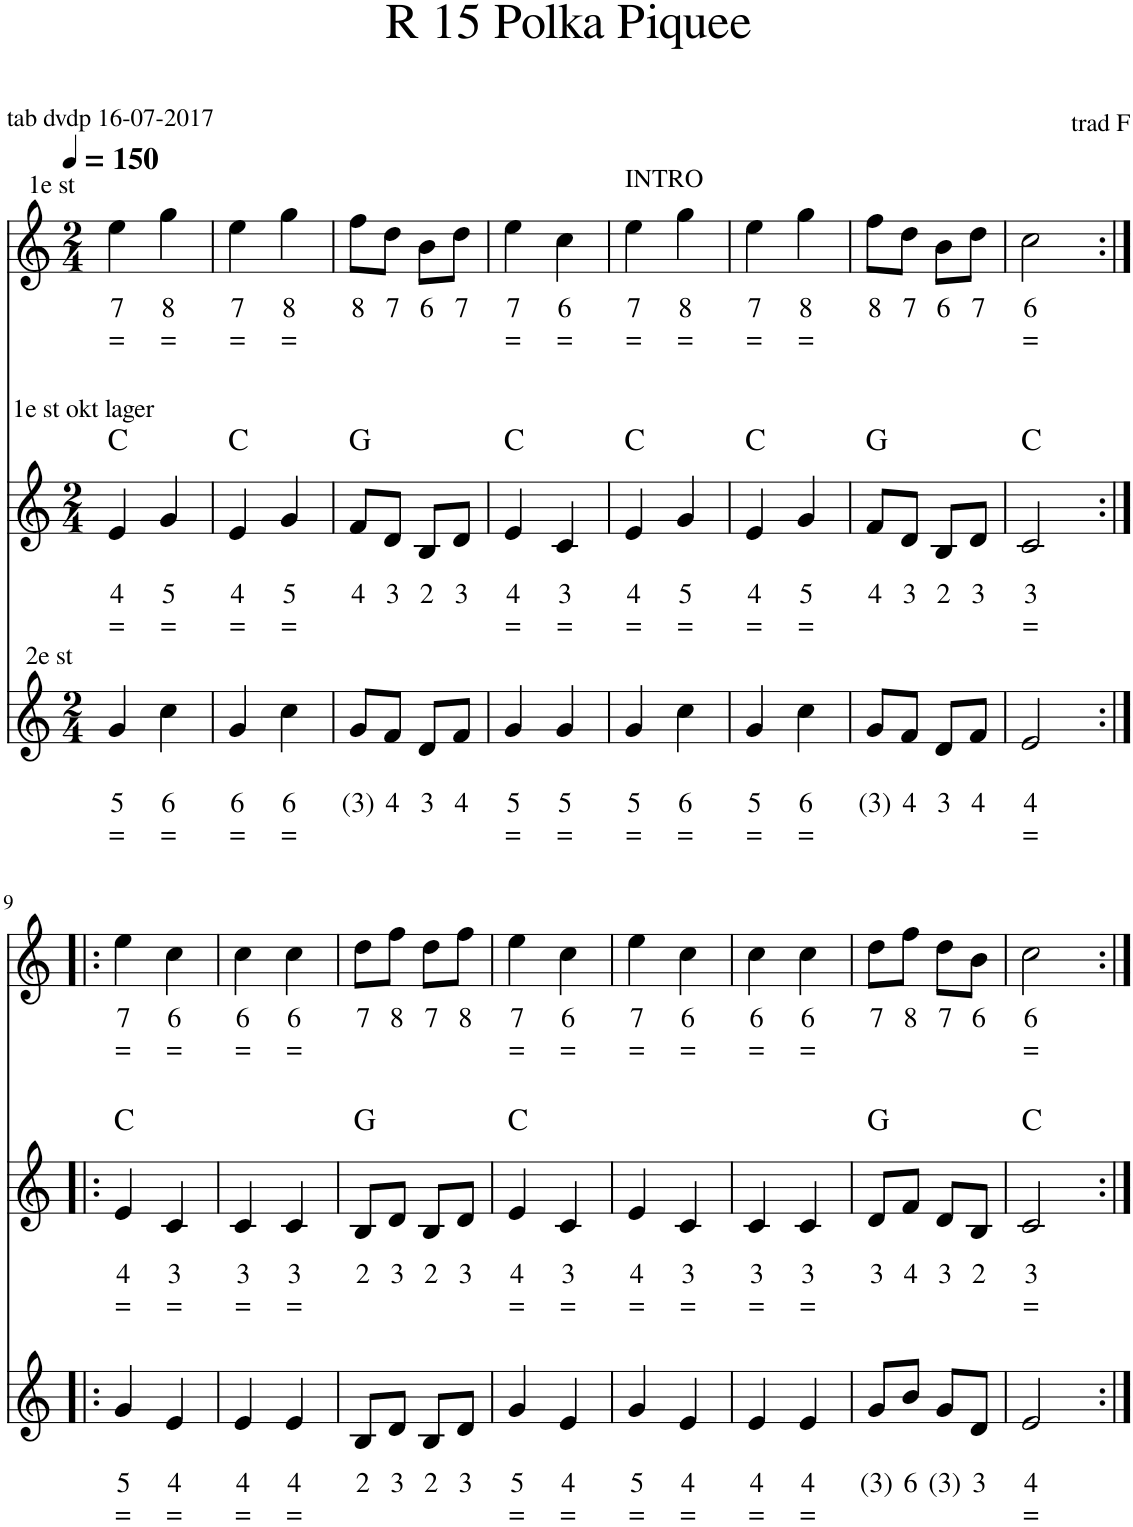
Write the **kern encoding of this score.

**kern	**text	**text	**text	**kern	**text	**text	**text	**harte	**kern	**text	**text
*part3	*part3	*part3	*part3	*part2	*part2	*part2	*part2	*part2	*part1	*part1	*part1
*staff3	*staff3	*staff3	*staff3	*staff2	*staff2	*staff2	*staff2	*	*staff1	*staff1	*staff1
*I"Stem	*	*	*	*I"Stem	*	*	*	*	*I"Stem	*	*
*clefG2	*	*	*	*clefG2	*	*	*	*	*clefG2	*	*
*k[]	*	*	*	*k[]	*	*	*	*	*k[]	*	*
*M2/4	*	*	*	*M2/4	*	*	*	*	*M2/4	*	*
*MM150	*	*	*	*MM150	*	*	*	*	*MM150	*	*
=1	=1	=1	=1	=1	=1	=1	=1	=1	=1	=1	=1
!	!	!	!	!	!	!	!	!	!LO:TX:a:t=1e st	!	!
!	!	!	!	!LO:TX:a:t=1e st okt lager	!	!	!	!	!	!	!
!LO:TX:a:t=2e st	!	!	!	!	!	!	!	!	!	!	!
!	!	!LO:LY:b	!LO:LY:b	!	!	!LO:LY:b	!LO:LY:b	!	!	!LO:LY:b	!LO:LY:b
4g/	.	5	=	4e/	.	4	=	C:maj	4ee\	7	=
!	!	!LO:LY:b	!LO:LY:b	!	!	!LO:LY:b	!LO:LY:b	!	!	!LO:LY:b	!LO:LY:b
4cc\	.	6	=	4g/	.	5	=	.	4gg\	8	=
=2	=2	=2	=2	=2	=2	=2	=2	=2	=2	=2	=2
!	!	!LO:LY:b	!LO:LY:b	!	!	!LO:LY:b	!LO:LY:b	!	!	!LO:LY:b	!LO:LY:b
4g/	.	6	=	4e/	.	4	=	C:maj	4ee\	7	=
!	!	!LO:LY:b	!LO:LY:b	!	!	!LO:LY:b	!LO:LY:b	!	!	!LO:LY:b	!LO:LY:b
4cc\	.	6	=	4g/	.	5	=	.	4gg\	8	=
=3	=3	=3	=3	=3	=3	=3	=3	=3	=3	=3	=3
!	!	!LO:LY:b	!	!	!	!LO:LY:b	!	!	!	!LO:LY:b	!
8g/L	.	(3)	.	8f/L	.	4	.	G:maj	8ff\L	8	.
!	!	!LO:LY:b	!	!	!	!LO:LY:b	!	!	!	!LO:LY:b	!
8f/J	.	4	.	8d/J	.	3	.	.	8dd\J	7	.
!	!	!LO:LY:b	!	!	!	!LO:LY:b	!	!	!	!LO:LY:b	!
8d/L	.	3	.	8B/L	.	2	.	.	8b\L	6	.
!	!	!LO:LY:b	!	!	!	!LO:LY:b	!	!	!	!LO:LY:b	!
8f/J	.	4	.	8d/J	.	3	.	.	8dd\J	7	.
=4	=4	=4	=4	=4	=4	=4	=4	=4	=4	=4	=4
!	!	!LO:LY:b	!LO:LY:b	!	!	!LO:LY:b	!LO:LY:b	!	!	!LO:LY:b	!LO:LY:b
4g/	.	5	=	4e/	.	4	=	C:maj	4ee\	7	=
!	!	!LO:LY:b	!LO:LY:b	!	!	!LO:LY:b	!LO:LY:b	!	!	!LO:LY:b	!LO:LY:b
4g/	.	5	=	4c/	.	3	=	.	4cc\	6	=
=5	=5	=5	=5	=5	=5	=5	=5	=5	=5	=5	=5
!	!	!	!	!	!	!	!	!	!LO:TX:a:t=INTRO	!	!
!	!	!LO:LY:b	!LO:LY:b	!	!	!LO:LY:b	!LO:LY:b	!	!	!LO:LY:b	!LO:LY:b
4g/	.	5	=	4e/	.	4	=	C:maj	4ee\	7	=
!	!	!LO:LY:b	!LO:LY:b	!	!	!LO:LY:b	!LO:LY:b	!	!	!LO:LY:b	!LO:LY:b
4cc\	.	6	=	4g/	.	5	=	.	4gg\	8	=
=6	=6	=6	=6	=6	=6	=6	=6	=6	=6	=6	=6
!	!	!LO:LY:b	!LO:LY:b	!	!	!LO:LY:b	!LO:LY:b	!	!	!LO:LY:b	!LO:LY:b
4g/	.	5	=	4e/	.	4	=	C:maj	4ee\	7	=
!	!	!LO:LY:b	!LO:LY:b	!	!	!LO:LY:b	!LO:LY:b	!	!	!LO:LY:b	!LO:LY:b
4cc\	.	6	=	4g/	.	5	=	.	4gg\	8	=
=7	=7	=7	=7	=7	=7	=7	=7	=7	=7	=7	=7
!	!	!LO:LY:b	!	!	!	!LO:LY:b	!	!	!	!LO:LY:b	!
8g/L	.	(3)	.	8f/L	.	4	.	G:maj	8ff\L	8	.
!	!	!LO:LY:b	!	!	!	!LO:LY:b	!	!	!	!LO:LY:b	!
8f/J	.	4	.	8d/J	.	3	.	.	8dd\J	7	.
!	!	!LO:LY:b	!	!	!	!LO:LY:b	!	!	!	!LO:LY:b	!
8d/L	.	3	.	8B/L	.	2	.	.	8b\L	6	.
!	!	!LO:LY:b	!	!	!	!LO:LY:b	!	!	!	!LO:LY:b	!
8f/J	.	4	.	8d/J	.	3	.	.	8dd\J	7	.
=8	=8	=8	=8	=8	=8	=8	=8	=8	=8	=8	=8
!	!	!LO:LY:b	!LO:LY:b	!	!	!LO:LY:b	!LO:LY:b	!	!	!LO:LY:b	!LO:LY:b
2e/	.	4	=	2c/	.	3	=	C:maj	2cc\	6	=
!!LO:LB:g=z
=9:|!|:	=9:|!|:	=9:|!|:	=9:|!|:	=9:|!|:	=9:|!|:	=9:|!|:	=9:|!|:	=9:|!|:	=9:|!|:	=9:|!|:	=9:|!|:
!	!	!LO:LY:b	!LO:LY:b	!	!	!LO:LY:b	!LO:LY:b	!	!	!LO:LY:b	!LO:LY:b
4g/	.	5	=	4e/	.	4	=	C:maj	4ee\	7	=
!	!	!LO:LY:b	!LO:LY:b	!	!	!LO:LY:b	!LO:LY:b	!	!	!LO:LY:b	!LO:LY:b
4e/	.	4	=	4c/	.	3	=	.	4cc\	6	=
=10	=10	=10	=10	=10	=10	=10	=10	=10	=10	=10	=10
!	!	!LO:LY:b	!LO:LY:b	!	!	!LO:LY:b	!LO:LY:b	!	!	!LO:LY:b	!LO:LY:b
4e/	.	4	=	4c/	.	3	=	.	4cc\	6	=
!	!	!LO:LY:b	!LO:LY:b	!	!	!LO:LY:b	!LO:LY:b	!	!	!LO:LY:b	!LO:LY:b
4e/	.	4	=	4c/	.	3	=	.	4cc\	6	=
=11	=11	=11	=11	=11	=11	=11	=11	=11	=11	=11	=11
!	!	!LO:LY:b	!	!	!	!LO:LY:b	!	!	!	!LO:LY:b	!
8B/L	.	2	.	8B/L	.	2	.	G:maj	8dd\L	7	.
!	!	!LO:LY:b	!	!	!	!LO:LY:b	!	!	!	!LO:LY:b	!
8d/J	.	3	.	8d/J	.	3	.	.	8ff\J	8	.
!	!	!LO:LY:b	!	!	!	!LO:LY:b	!	!	!	!LO:LY:b	!
8B/L	.	2	.	8B/L	.	2	.	.	8dd\L	7	.
!	!	!LO:LY:b	!	!	!	!LO:LY:b	!	!	!	!LO:LY:b	!
8d/J	.	3	.	8d/J	.	3	.	.	8ff\J	8	.
=12	=12	=12	=12	=12	=12	=12	=12	=12	=12	=12	=12
!	!	!LO:LY:b	!LO:LY:b	!	!	!LO:LY:b	!LO:LY:b	!	!	!LO:LY:b	!LO:LY:b
4g/	.	5	=	4e/	.	4	=	C:maj	4ee\	7	=
!	!	!LO:LY:b	!LO:LY:b	!	!	!LO:LY:b	!LO:LY:b	!	!	!LO:LY:b	!LO:LY:b
4e/	.	4	=	4c/	.	3	=	.	4cc\	6	=
=13	=13	=13	=13	=13	=13	=13	=13	=13	=13	=13	=13
!	!	!LO:LY:b	!LO:LY:b	!	!	!LO:LY:b	!LO:LY:b	!	!	!LO:LY:b	!LO:LY:b
4g/	.	5	=	4e/	.	4	=	.	4ee\	7	=
!	!	!LO:LY:b	!LO:LY:b	!	!	!LO:LY:b	!LO:LY:b	!	!	!LO:LY:b	!LO:LY:b
4e/	.	4	=	4c/	.	3	=	.	4cc\	6	=
=14	=14	=14	=14	=14	=14	=14	=14	=14	=14	=14	=14
!	!	!LO:LY:b	!LO:LY:b	!	!	!LO:LY:b	!LO:LY:b	!	!	!LO:LY:b	!LO:LY:b
4e/	.	4	=	4c/	.	3	=	.	4cc\	6	=
!	!	!LO:LY:b	!LO:LY:b	!	!	!LO:LY:b	!LO:LY:b	!	!	!LO:LY:b	!LO:LY:b
4e/	.	4	=	4c/	.	3	=	.	4cc\	6	=
=15	=15	=15	=15	=15	=15	=15	=15	=15	=15	=15	=15
!	!	!LO:LY:b	!	!	!	!LO:LY:b	!	!	!	!LO:LY:b	!
8g/L	.	(3)	.	8d/L	.	3	.	G:maj	8dd\L	7	.
!	!	!LO:LY:b	!	!	!	!LO:LY:b	!	!	!	!LO:LY:b	!
8b/J	.	6	.	8f/J	.	4	.	.	8ff\J	8	.
!	!	!LO:LY:b	!	!	!	!LO:LY:b	!	!	!	!LO:LY:b	!
8g/L	.	(3)	.	8d/L	.	3	.	.	8dd\L	7	.
!	!	!LO:LY:b	!	!	!	!LO:LY:b	!	!	!	!LO:LY:b	!
8d/J	.	3	.	8B/J	.	2	.	.	8b\J	6	.
=16	=16	=16	=16	=16	=16	=16	=16	=16	=16	=16	=16
!	!	!LO:LY:b	!LO:LY:b	!	!	!LO:LY:b	!LO:LY:b	!	!	!LO:LY:b	!LO:LY:b
2e/	.	4	=	2c/	.	3	=	C:maj	2cc\	6	=
=:|!	=:|!	=:|!	=:|!	=:|!	=:|!	=:|!	=:|!	=:|!	=:|!	=:|!	=:|!
*-	*-	*-	*-	*-	*-	*-	*-	*-	*-	*-	*-
